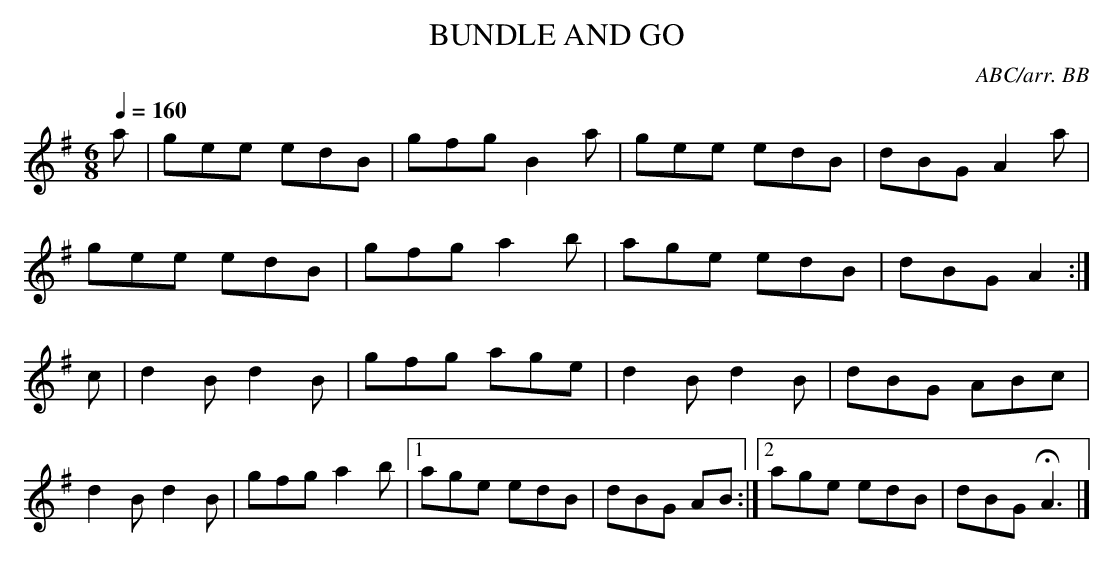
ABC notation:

X:1
T:BUNDLE AND GO
C:ABC/arr. BB
Q:1/4=160
L:1/8
M:6/8
K:Ador
a|gee edB|gfg B2a|gee edB|dBG A2a|
gee edB|gfg a2b|age edB|dBG A2:|
c|d2B d2B|gfg age|d2B d2B|dBG ABc|
d2B d2B|gfg a2b|1 age edB|dBG AB:|\
[2 age edB|dBG HA3|]
